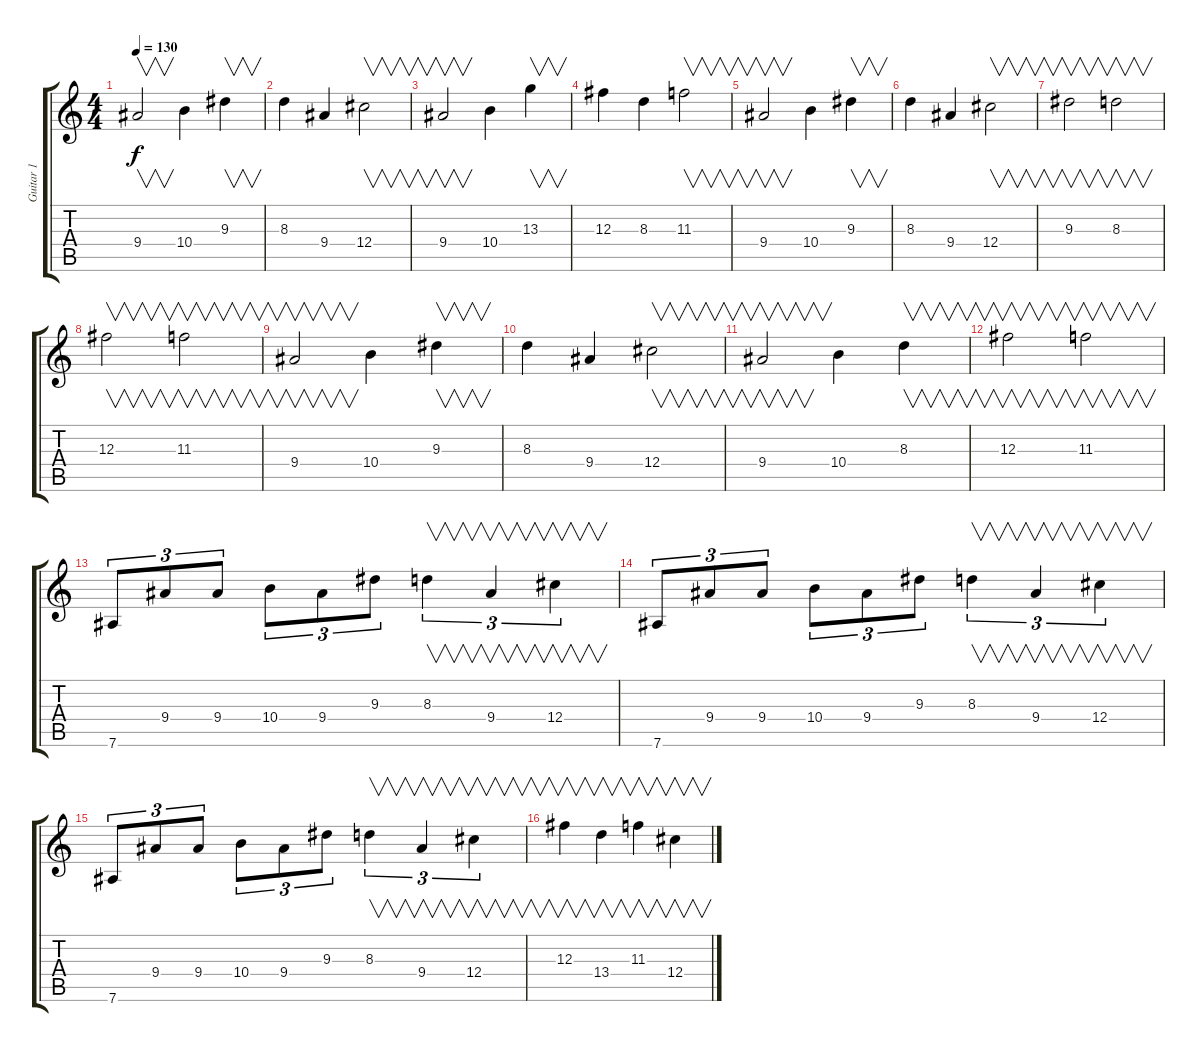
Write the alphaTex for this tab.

\track ("Guitar 1" "Guitar 1") {instrument distortionguitar}
\staff {score tabs}
\tuning (Eb4 Bb3 Gb3 Db3 Ab2 Eb2) {hide}
\ts (4 4)
\tempo 130
\clef g2
\ks c
9.4.2{v dy f instrument distortionguitar} 10.4.4 9.3.4{v} |
8.3.4 9.4.4 12.4.2{v} |
9.4.2{v} 10.4.4 13.3.4{v} |
12.3.4 8.3.4 11.3.2{v} |
9.4.2{v} 10.4.4 9.3.4{v} |
8.3.4 9.4.4 12.4.2{v} |
9.3.2{v} 8.3.2{v} |
12.3.2{v} 11.3.2{v} |
9.4.2{v} 10.4.4 9.3.4{v} |
8.3.4 9.4.4 12.4.2{v} |
9.4.2{v} 10.4.4 8.3.4{v} |
12.3.2{v} 11.3.2{v} |
7.6.8{tu (3 2)} 9.4.8{tu (3 2)} 9.4.8{tu (3 2)} 10.4.8{tu (3 2)} 9.4.8{tu (3 2)} 9.3.8{tu (3 2)} 8.3.4{v tu (3 2)} 9.4.4{v tu (3 2)} 12.4.4{v tu (3 2)} |
7.6.8{tu (3 2)} 9.4.8{tu (3 2)} 9.4.8{tu (3 2)} 10.4.8{tu (3 2)} 9.4.8{tu (3 2)} 9.3.8{tu (3 2)} 8.3.4{v tu (3 2)} 9.4.4{v tu (3 2)} 12.4.4{v tu (3 2)} |
7.6.8{tu (3 2)} 9.4.8{tu (3 2)} 9.4.8{tu (3 2)} 10.4.8{tu (3 2)} 9.4.8{tu (3 2)} 9.3.8{tu (3 2)} 8.3.4{v tu (3 2)} 9.4.4{v tu (3 2)} 12.4.4{v tu (3 2)} |
12.3.4{v} 13.4.4{v} 11.3.4{v} 12.4.4{v}
